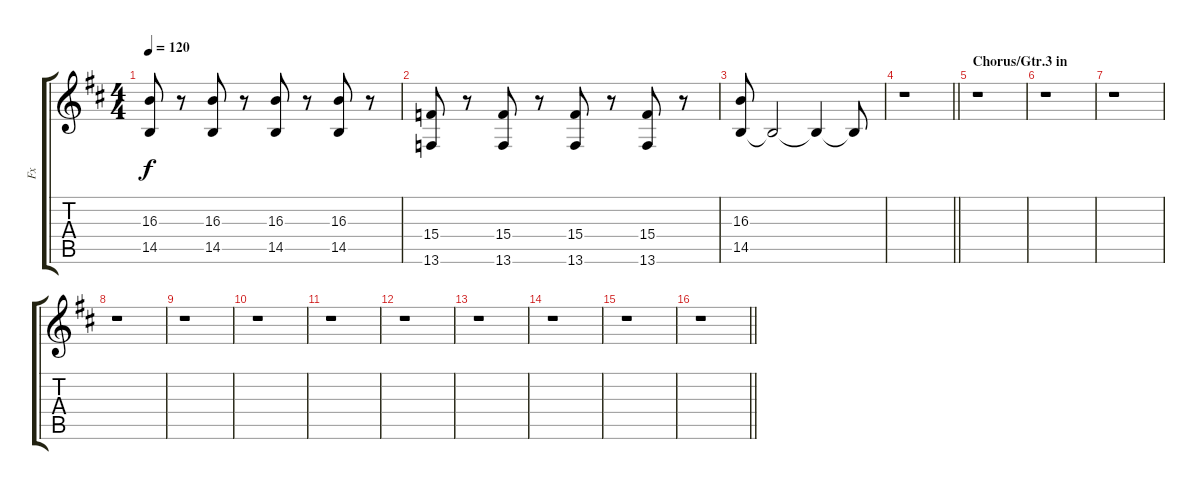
\track ("Fx" "Fx") {instrument vibraphone}
\staff {score tabs}
\tuning (E4 B3 G3 D3 A2 E2) {hide}
\ts (4 4)
\tempo 120
\clef g2
\ks d
(16.3 14.5).8{dy f} r.8 (16.3 14.5).8 r.8 (16.3 14.5).8 r.8 (16.3 14.5).8 r.8 |
(15.4 13.6).8 r.8 (15.4 13.6).8 r.8 (15.4 13.6).8 r.8 (15.4 13.6).8 r.8 |
(16.3 14.5).8 14.5{t}.2 14.5{t}.4 14.5{t}.8 |
\barLineRight lightlight
r.1 |
\section ("" "Chorus/Gtr.3 in")
r.1 |
r.1 |
r.1 |
r.1 |
r.1 |
r.1 |
r.1 |
r.1 |
r.1 |
r.1 |
r.1 |
\barLineRight lightlight
r.1
